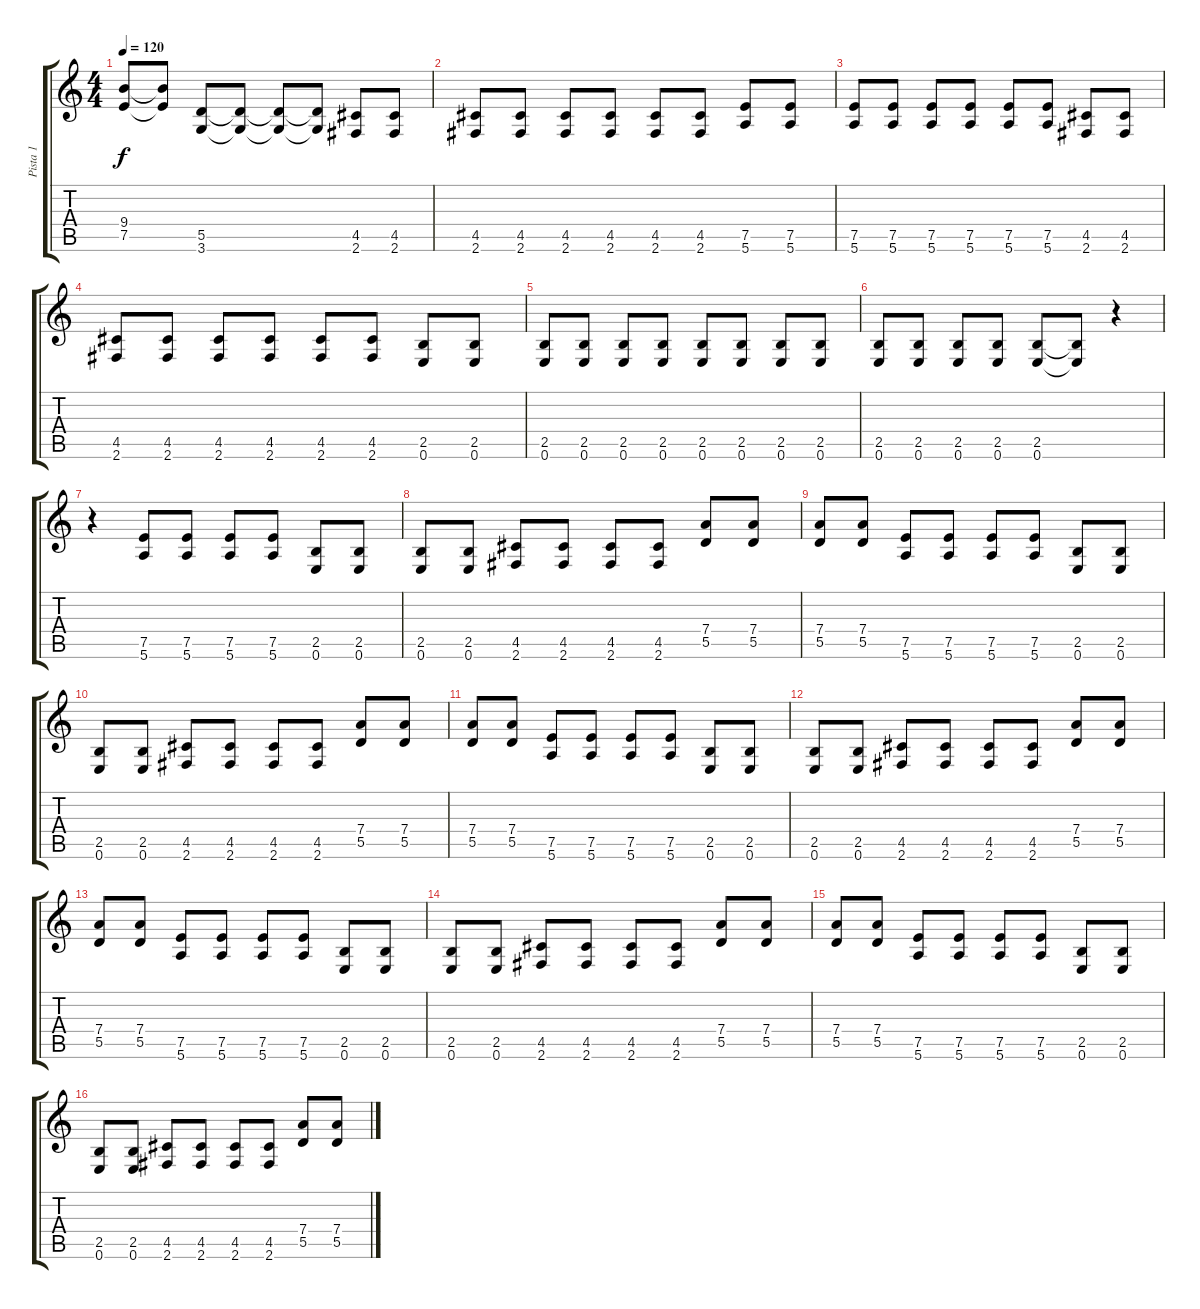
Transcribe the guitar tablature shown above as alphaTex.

\track ("Pista 1" "Pista 1") {instrument distortionguitar}
\staff {score tabs}
\tuning (E4 B3 G3 D3 A2 E2) {hide}
\ts (4 4)
\tempo 120
\clef g2
\ks c
(9.4 7.5).8{dy f} (9.4{t} 7.5{t}).8 (5.5 3.6).8 (5.5{t} 3.6{t}).8 (5.5{t} 3.6{t}).8 (5.5{t} 3.6{t}).8 (4.5 2.6).8 (4.5 2.6).8 |
(4.5 2.6).8 (4.5 2.6).8 (4.5 2.6).8 (4.5 2.6).8 (4.5 2.6).8 (4.5 2.6).8 (7.5 5.6).8 (7.5 5.6).8 |
(7.5 5.6).8 (7.5 5.6).8 (7.5 5.6).8 (7.5 5.6).8 (7.5 5.6).8 (7.5 5.6).8 (4.5 2.6).8 (4.5 2.6).8 |
(4.5 2.6).8 (4.5 2.6).8 (4.5 2.6).8 (4.5 2.6).8 (4.5 2.6).8 (4.5 2.6).8 (2.5 0.6).8 (2.5 0.6).8 |
(2.5 0.6).8 (2.5 0.6).8 (2.5 0.6).8 (2.5 0.6).8 (2.5 0.6).8 (2.5 0.6).8 (2.5 0.6).8 (2.5 0.6).8 |
(2.5 0.6).8 (2.5 0.6).8 (2.5 0.6).8 (2.5 0.6).8 (2.5 0.6).8 (2.5{t} 0.6{t}).8 r.4 |
r.4 (7.5 5.6).8 (7.5 5.6).8 (7.5 5.6).8 (7.5 5.6).8 (2.5 0.6).8 (2.5 0.6).8 |
(2.5 0.6).8 (2.5 0.6).8 (4.5 2.6).8 (4.5 2.6).8 (4.5 2.6).8 (4.5 2.6).8 (7.4 5.5).8 (7.4 5.5).8 |
(7.4 5.5).8 (7.4 5.5).8 (7.5 5.6).8 (7.5 5.6).8 (7.5 5.6).8 (7.5 5.6).8 (2.5 0.6).8 (2.5 0.6).8 |
(2.5 0.6).8 (2.5 0.6).8 (4.5 2.6).8 (4.5 2.6).8 (4.5 2.6).8 (4.5 2.6).8 (7.4 5.5).8 (7.4 5.5).8 |
(7.4 5.5).8 (7.4 5.5).8 (7.5 5.6).8 (7.5 5.6).8 (7.5 5.6).8 (7.5 5.6).8 (2.5 0.6).8 (2.5 0.6).8 |
(2.5 0.6).8 (2.5 0.6).8 (4.5 2.6).8 (4.5 2.6).8 (4.5 2.6).8 (4.5 2.6).8 (7.4 5.5).8 (7.4 5.5).8 |
(7.4 5.5).8 (7.4 5.5).8 (7.5 5.6).8 (7.5 5.6).8 (7.5 5.6).8 (7.5 5.6).8 (2.5 0.6).8 (2.5 0.6).8 |
(2.5 0.6).8 (2.5 0.6).8 (4.5 2.6).8 (4.5 2.6).8 (4.5 2.6).8 (4.5 2.6).8 (7.4 5.5).8 (7.4 5.5).8 |
(7.4 5.5).8 (7.4 5.5).8 (7.5 5.6).8 (7.5 5.6).8 (7.5 5.6).8 (7.5 5.6).8 (2.5 0.6).8 (2.5 0.6).8 |
(2.5 0.6).8 (2.5 0.6).8 (4.5 2.6).8 (4.5 2.6).8 (4.5 2.6).8 (4.5 2.6).8 (7.4 5.5).8 (7.4 5.5).8
